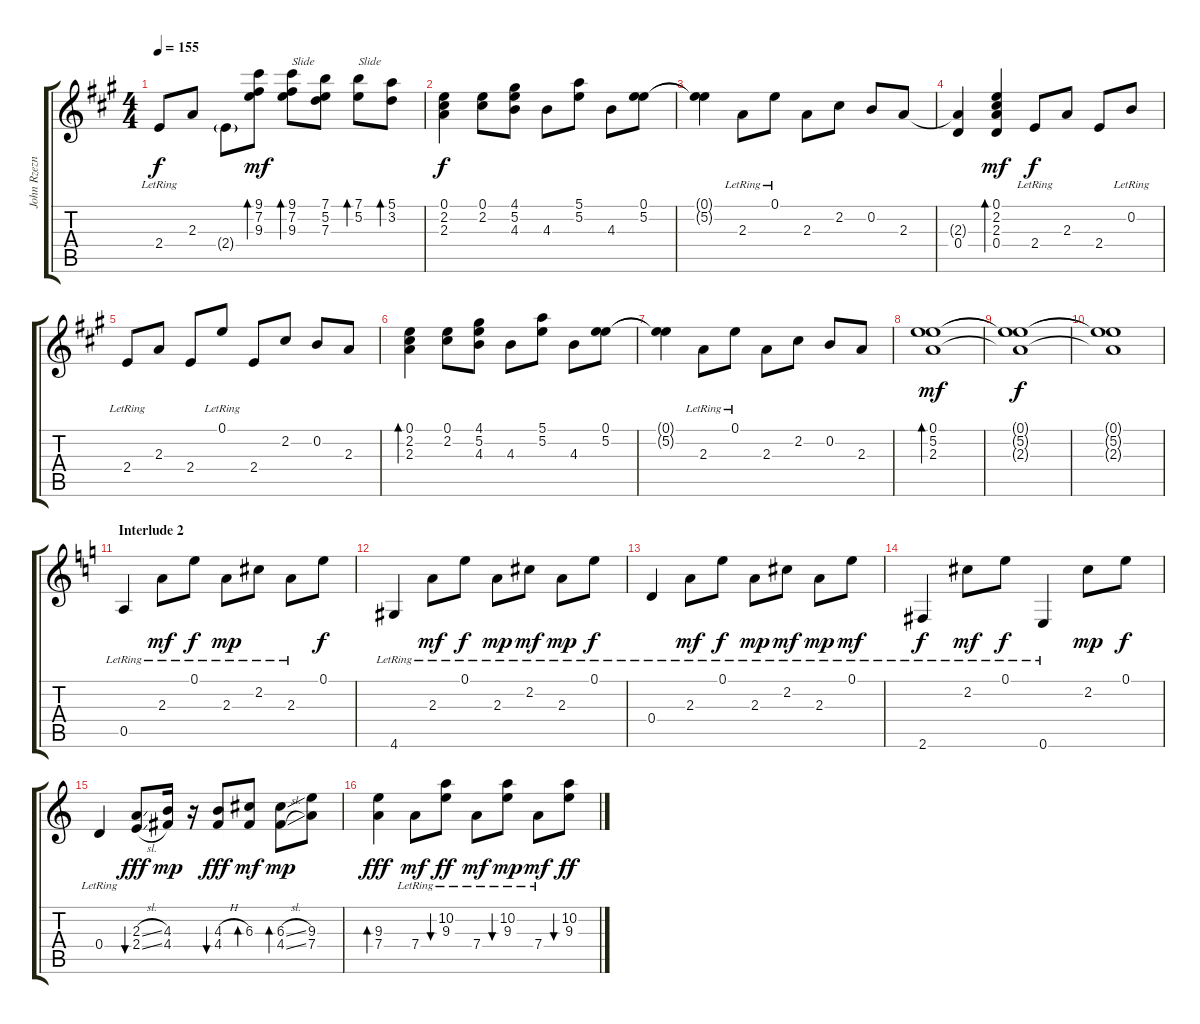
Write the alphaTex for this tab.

\track ("John Rzeznik - Guitar 1" "John Rzezn") {instrument acousticguitarsteel}
\staff {score tabs}
\tuning (E4 B3 G3 D3 A2 E2) {hide}
\ts (4 4)
\tempo 155
\clef g2
\ks a
2.4{lr}.8{dy f} 2.3.8 2.4{g}.8 (9.1 7.2 9.3).8{bd 120 dy mf} (9.1 7.2 9.3).8{bd 240 txt "Slide"} (7.1 5.2 7.3).8 (7.1 5.2).8{bd 240 txt "Slide"} (5.1 3.2).8{bd 240} |
(0.1 2.2 2.3).4{dy f} (0.1 2.2).8 (4.1 5.2 4.3).8 4.3.8 (5.1 5.2).8 4.3.8 (0.1 5.2).8 |
(0.1{t} 5.2{t}).4 2.3{lr}.8 0.1{lr}.8 2.3.8 2.2.8 0.2.8 2.3.8 |
(2.3{t} 0.4).4 (0.1 2.2 2.3 0.4).4{bd 30 dy mf} 2.4{lr}.8{dy f} 2.3.8 2.4.8 0.2{lr}.8 |
2.4{lr}.8 2.3.8 2.4.8 0.1{lr}.8 2.4.8 2.2.8 0.2.8 2.3.8 |
(0.1 2.2 2.3).4{bd 120} (0.1 2.2).8 (4.1 5.2 4.3).8 4.3.8 (5.1 5.2).8 4.3.8 (0.1 5.2).8 |
(0.1{t} 5.2{t}).4 2.3{lr}.8 0.1{lr}.8 2.3.8 2.2.8 0.2.8 2.3.8 |
(0.1 5.2 2.3).1{bd 120 dy mf} |
(0.1{t} 5.2{t} 2.3{t}).1{dy f} |
(0.1{t} 5.2{t} 2.3{t}).1 |
\section ("" "Interlude 2")
\ks c
0.5{lr}.4 2.3{lr}.8{dy mf} 0.1{lr}.8{dy f} 2.3{lr}.8{dy mp} 2.2{lr}.8 2.3{lr}.8 0.1.8{dy f} |
4.6{lr}.4 2.3{lr}.8{dy mf} 0.1{lr}.8{dy f} 2.3{lr}.8{dy mp} 2.2{lr}.8{dy mf} 2.3{lr}.8{dy mp} 0.1{lr}.8{dy f} |
0.4{lr}.4 2.3{lr}.8{dy mf} 0.1{lr}.8{dy f} 2.3{lr}.8{dy mp} 2.2{lr}.8{dy mf} 2.3{lr}.8{dy mp} 0.1{lr}.8{dy mf} |
2.6{lr}.4{dy f} 2.2{lr}.8{dy mf} 0.1{lr}.8{dy f} 0.6{lr}.4 2.2.8{dy mp} 0.1.8{dy f} |
0.4{lr}.4 (2.3{sl} 2.4{sl}).8{bu 60 dy fff} (4.3 4.4).16{dy mp} r.16 (4.3{h} 4.4).8{bu 60 dy fff} (6.3 4.4{t}).8{bd 30 dy mf} (6.3{sl} 4.4{sl}).8{bd 120 dy mp} (9.3 7.4).8 |
(9.3 7.4).4{bd 60 dy fff} 7.4{lr}.8{dy mf} (10.2{lr} 9.3{lr}).8{bu 120 dy ff} 7.4{lr}.8{dy mf} (10.2{lr} 9.3{lr}).8{bu 120 dy mp} 7.4{lr}.8{dy mf} (10.2 9.3).8{bu 120 dy ff}
